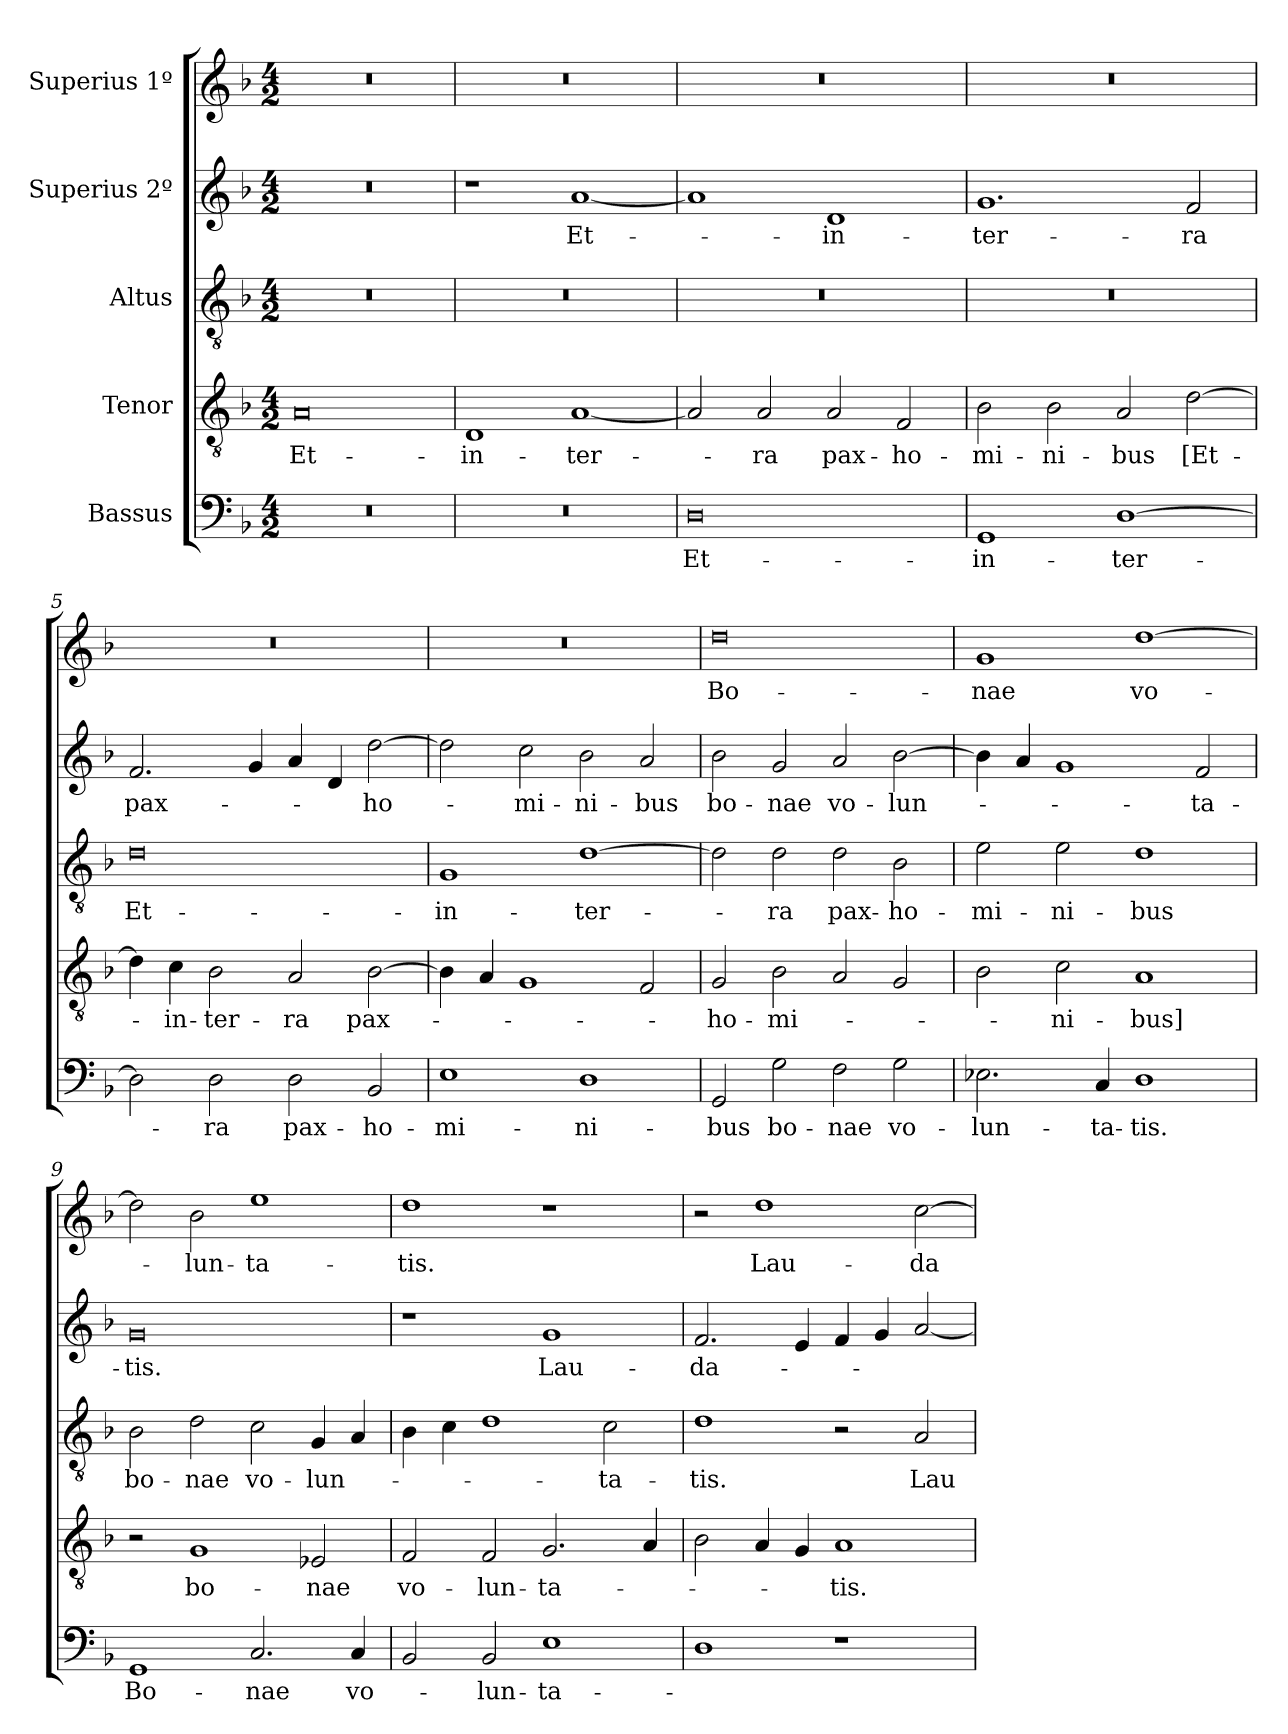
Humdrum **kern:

**kern	**text	**kern	**text	**kern	**text	**kern	**text	**kern	**text
*part5	*part5	*part4	*part4	*part3	*part3	*part2	*part2	*part1	*part1
*staff5	*staff5	*staff4	*staff4	*staff3	*staff3	*staff2	*staff2	*staff1	*staff1
*I"Bassus	*	*I"Tenor	*	*I"Altus	*	*I"Superius 2º	*	*I"Superius 1º	*
*clefF4	*	*clefGv2	*	*clefGv2	*	*clefG2	*	*clefG2	*
*k[b-]	*	*k[b-]	*	*k[b-]	*	*k[b-]	*	*k[b-]	*
*M4/2	*	*M4/2	*	*M4/2	*	*M4/2	*	*M4/2	*
=1	=1	=1	=1	=1	=1	=1	=1	=1	=1
0r	.	0A/	Et-	0r	.	0r	.	0r	.
=2	=2	=2	=2	=2	=2	=2	=2	=2	=2
0r	.	1D/	in-	0r	.	1r	.	0r	.
.	.	[1A/	ter-	.	.	[1a/	Et-	.	.
=3	=3	=3	=3	=3	=3	=3	=3	=3	=3
0D\	Et-	2A/]	.	0r	.	1a/]	.	0r	.
.	.	2A/	-ra	.	.	.	.	.	.
.	.	2A/	pax-	.	.	1d/	in-	.	.
.	.	2F/	ho-	.	.	.	.	.	.
=4	=4	=4	=4	=4	=4	=4	=4	=4	=4
1GG/	in-	2B-\	-mi-	0r	.	1.g/	ter-	0r	.
.	.	2B-\	-ni-	.	.	.	.	.	.
[1D\	ter-	2A/	-bus	.	.	.	.	.	.
.	.	[2d\	[Et-	.	.	2f/	-ra	.	.
=5	=5	=5	=5	=5	=5	=5	=5	=5	=5
2D\]	.	4d\]	.	0d\	Et-	2.f/	pax-	0r	.
.	.	4c\	in-	.	.	.	.	.	.
2D\	-ra	2B-\	ter-	.	.	.	.	.	.
.	.	.	.	.	.	4g/	.	.	.
2D\	pax-	2A/	-ra	.	.	4a/	.	.	.
.	.	.	.	.	.	4d/	.	.	.
2BB-/	ho-	[2B-\	pax-	.	.	[2dd\	ho-	.	.
=6	=6	=6	=6	=6	=6	=6	=6	=6	=6
1E\	-mi-	4B-\]	.	1G/	in-	2dd\]	.	0r	.
.	.	4A/	.	.	.	.	.	.	.
.	.	1G/	.	.	.	2cc\	-mi-	.	.
1D\	-ni-	.	.	[1d\	ter-	2b-\	-ni-	.	.
.	.	2F/	.	.	.	2a/	-bus	.	.
=7	=7	=7	=7	=7	=7	=7	=7	=7	=7
2GG/	-bus	2G/	ho-	2d\]	.	2b-\	bo-	0dd\	Bo-
2G\	bo-	2B-\	-mi-	2d\	-ra	2g/	-nae	.	.
2F\	-nae	2A/	.	2d\	pax-	2a/	vo-	.	.
2G\	vo-	2G/	.	2B-\	ho-	[2b-\	-lun-	.	.
=8	=8	=8	=8	=8	=8	=8	=8	=8	=8
2.E-X\	-lun-	2B-\	.	2e\	-mi-	4b-\]	.	1g/	-nae
.	.	.	.	.	.	4a/	.	.	.
.	.	2c\	-ni-	2e\	-ni-	1g/	.	.	.
4C/	-ta-	.	.	.	.	.	.	.	.
1D\	-tis.	1A/	-bus]	1d\	-bus	.	.	[1dd\	vo-
.	.	.	.	.	.	2f/	-ta-	.	.
=9	=9	=9	=9	=9	=9	=9	=9	=9	=9
1GG/	Bo-	2r	.	2B-\	bo-	0g/	-tis.	2dd\]	.
.	.	1G/	bo-	2d\	-nae	.	.	2b-\	-lun-
2.C/	-nae	.	.	2c\	vo-	.	.	1ee\	-ta-
.	.	2E-X/	-nae	4G/	-lun-	.	.	.	.
4C/	vo-	.	.	4A/	.	.	.	.	.
=10	=10	=10	=10	=10	=10	=10	=10	=10	=10
2BB-/	.	2F/	vo-	4B-\	.	1r	.	1dd\	-tis.
.	.	.	.	4c\	.	.	.	.	.
2BB-/	-lun-	2F/	-lun-	1d\	.	.	.	.	.
1E\	-ta-	2.G/	-ta-	.	.	1g/	Lau-	1r	.
.	.	.	.	2c\	-ta-	.	.	.	.
.	.	4A/	.	.	.	.	.	.	.
=11	=11	=11	=11	=11	=11	=11	=11	=11	=11
1D\	.	2B-\	.	1d\	-tis.	2.f/	-da-	2r	.
.	.	4A/	.	.	.	.	.	1dd\	Lau-
.	.	4G/	.	.	.	4e/	.	.	.
1r	.	1A/	-tis.	2r	.	4f/	.	.	.
.	.	.	.	.	.	4g/	.	.	.
.	.	.	.	2A/	Lau-	[2a/	.	[2cc\	-da-
=	=	=	=	=	=	=	=	=	=
*-	*-	*-	*-	*-	*-	*-	*-	*-	*-
